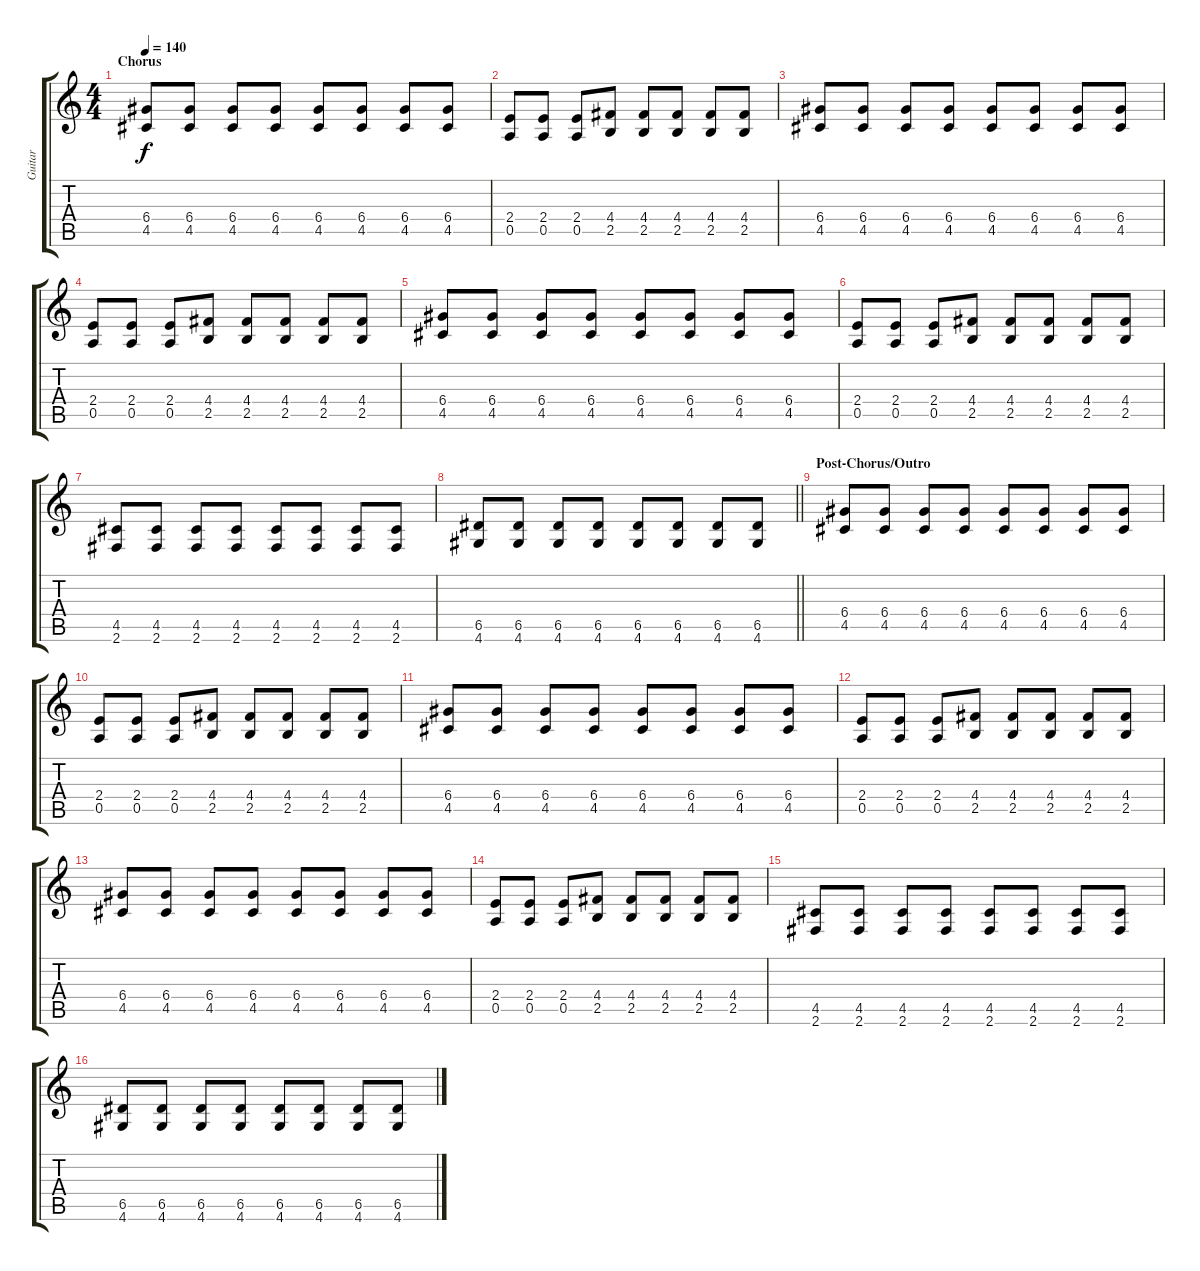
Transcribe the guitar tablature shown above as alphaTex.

\track ("Guitar" "Guitar") {instrument overdrivenguitar}
\staff {score tabs}
\tuning (E4 B3 G3 D3 A2 E2) {hide}
\ts (4 4)
\section ("" "Chorus")
\tempo 140
\clef g2
\ks c
(6.4 4.5).8{dy f} (6.4 4.5).8 (6.4 4.5).8 (6.4 4.5).8 (6.4 4.5).8 (6.4 4.5).8 (6.4 4.5).8 (6.4 4.5).8 |
(2.4 0.5).8 (2.4 0.5).8 (2.4 0.5).8 (4.4 2.5).8 (4.4 2.5).8 (4.4 2.5).8 (4.4 2.5).8 (4.4 2.5).8 |
(6.4 4.5).8 (6.4 4.5).8 (6.4 4.5).8 (6.4 4.5).8 (6.4 4.5).8 (6.4 4.5).8 (6.4 4.5).8 (6.4 4.5).8 |
(2.4 0.5).8 (2.4 0.5).8 (2.4 0.5).8 (4.4 2.5).8 (4.4 2.5).8 (4.4 2.5).8 (4.4 2.5).8 (4.4 2.5).8 |
(6.4 4.5).8 (6.4 4.5).8 (6.4 4.5).8 (6.4 4.5).8 (6.4 4.5).8 (6.4 4.5).8 (6.4 4.5).8 (6.4 4.5).8 |
(2.4 0.5).8 (2.4 0.5).8 (2.4 0.5).8 (4.4 2.5).8 (4.4 2.5).8 (4.4 2.5).8 (4.4 2.5).8 (4.4 2.5).8 |
(4.5 2.6).8 (4.5 2.6).8 (4.5 2.6).8 (4.5 2.6).8 (4.5 2.6).8 (4.5 2.6).8 (4.5 2.6).8 (4.5 2.6).8 |
\barLineRight lightlight
(6.5 4.6).8 (6.5 4.6).8 (6.5 4.6).8 (6.5 4.6).8 (6.5 4.6).8 (6.5 4.6).8 (6.5 4.6).8 (6.5 4.6).8 |
\section ("" "Post-Chorus/Outro")
(6.4 4.5).8 (6.4 4.5).8 (6.4 4.5).8 (6.4 4.5).8 (6.4 4.5).8 (6.4 4.5).8 (6.4 4.5).8 (6.4 4.5).8 |
(2.4 0.5).8 (2.4 0.5).8 (2.4 0.5).8 (4.4 2.5).8 (4.4 2.5).8 (4.4 2.5).8 (4.4 2.5).8 (4.4 2.5).8 |
(6.4 4.5).8 (6.4 4.5).8 (6.4 4.5).8 (6.4 4.5).8 (6.4 4.5).8 (6.4 4.5).8 (6.4 4.5).8 (6.4 4.5).8 |
(2.4 0.5).8 (2.4 0.5).8 (2.4 0.5).8 (4.4 2.5).8 (4.4 2.5).8 (4.4 2.5).8 (4.4 2.5).8 (4.4 2.5).8 |
(6.4 4.5).8 (6.4 4.5).8 (6.4 4.5).8 (6.4 4.5).8 (6.4 4.5).8 (6.4 4.5).8 (6.4 4.5).8 (6.4 4.5).8 |
(2.4 0.5).8 (2.4 0.5).8 (2.4 0.5).8 (4.4 2.5).8 (4.4 2.5).8 (4.4 2.5).8 (4.4 2.5).8 (4.4 2.5).8 |
(4.5 2.6).8 (4.5 2.6).8 (4.5 2.6).8 (4.5 2.6).8 (4.5 2.6).8 (4.5 2.6).8 (4.5 2.6).8 (4.5 2.6).8 |
(6.5 4.6).8 (6.5 4.6).8 (6.5 4.6).8 (6.5 4.6).8 (6.5 4.6).8 (6.5 4.6).8 (6.5 4.6).8 (6.5 4.6).8
